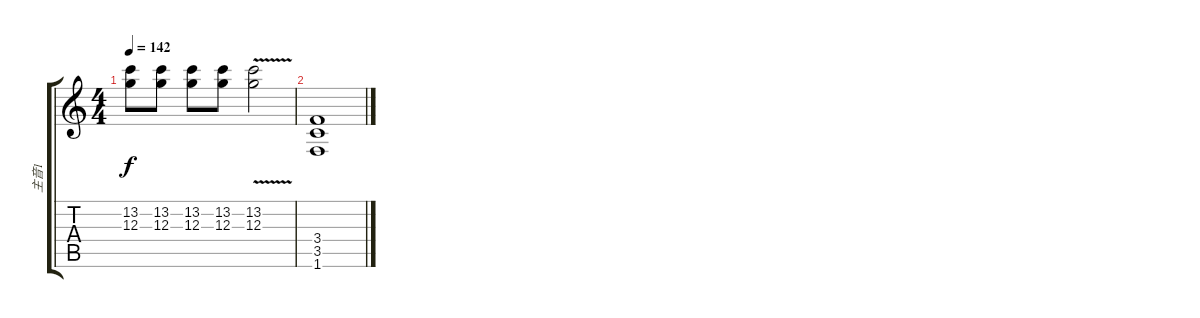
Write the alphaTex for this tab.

\track ("主音1" "主音1") {instrument distortionguitar}
\staff {score tabs}
\tuning (E4 B3 G3 D3 A2 E2) {hide}
\ts (4 4)
\tempo 142
\clef g2
\ks c
(13.2 12.3).8{dy f} (13.2 12.3).8 (13.2 12.3).8 (13.2 12.3).8 (13.2{v} 12.3{v}).2 |
(3.4 3.5 1.6).1
